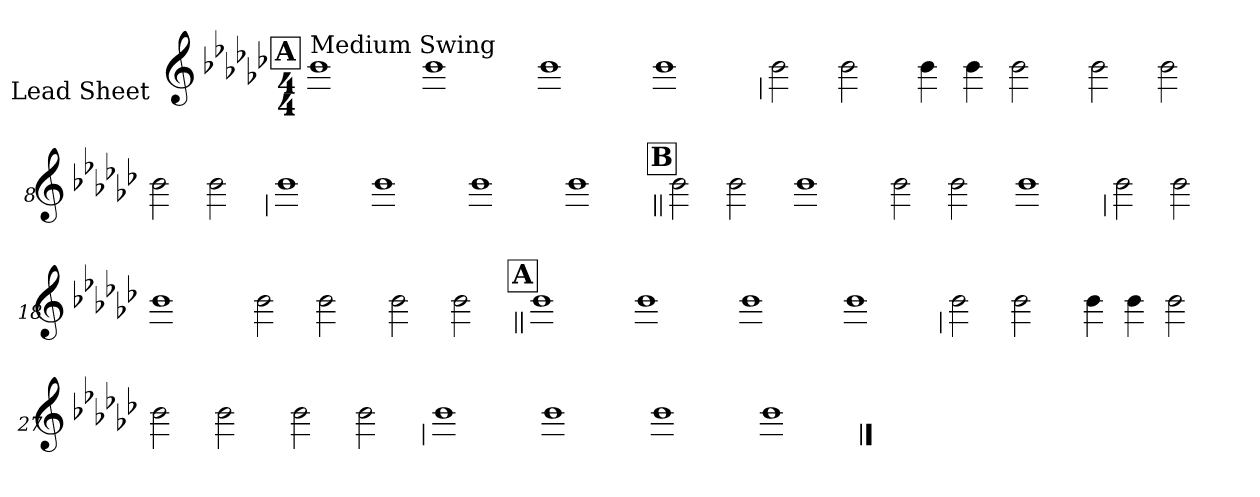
**kern
*part1
*staff1
*I"Lead Sheet
*stria0
*clefG2
*k[b-e-a-d-g-c-]
*e-:
*M4/4
!!LO:REH:place=s1:a:t=A
=1||
!LO:TX:a:t=Medium Swing
1b-
=2-
1b-
=3-
1b-
=4-
1b-
!!LO:LB:g=z
=5
2b-
2b-
=6-
4b-
4b-
2b-
=7-
2b-
2b-
=8-
2b-
2b-
!!LO:LB:g=z
=9
1b-
=10-
1b-
=11-
1b-
=12-
1b-
!!LO:LB:g=z
!!LO:REH:place=s1:a:t=B
=13||
2b-
2b-
=14-
1b-
=15-
2b-
2b-
=16-
1b-
!!LO:LB:g=z
=17
2b-
2b-
=18-
1b-
=19-
2b-
2b-
=20-
2b-
2b-
!!LO:LB:g=z
!!LO:REH:place=s1:a:t=A
=21||
1b-
=22-
1b-
=23-
1b-
=24-
1b-
!!LO:LB:g=z
=25
2b-
2b-
=26-
4b-
4b-
2b-
=27-
2b-
2b-
=28-
2b-
2b-
!!LO:LB:g=z
=29
1b-
=30-
1b-
=31-
1b-
=32-
1b-
==
*-
